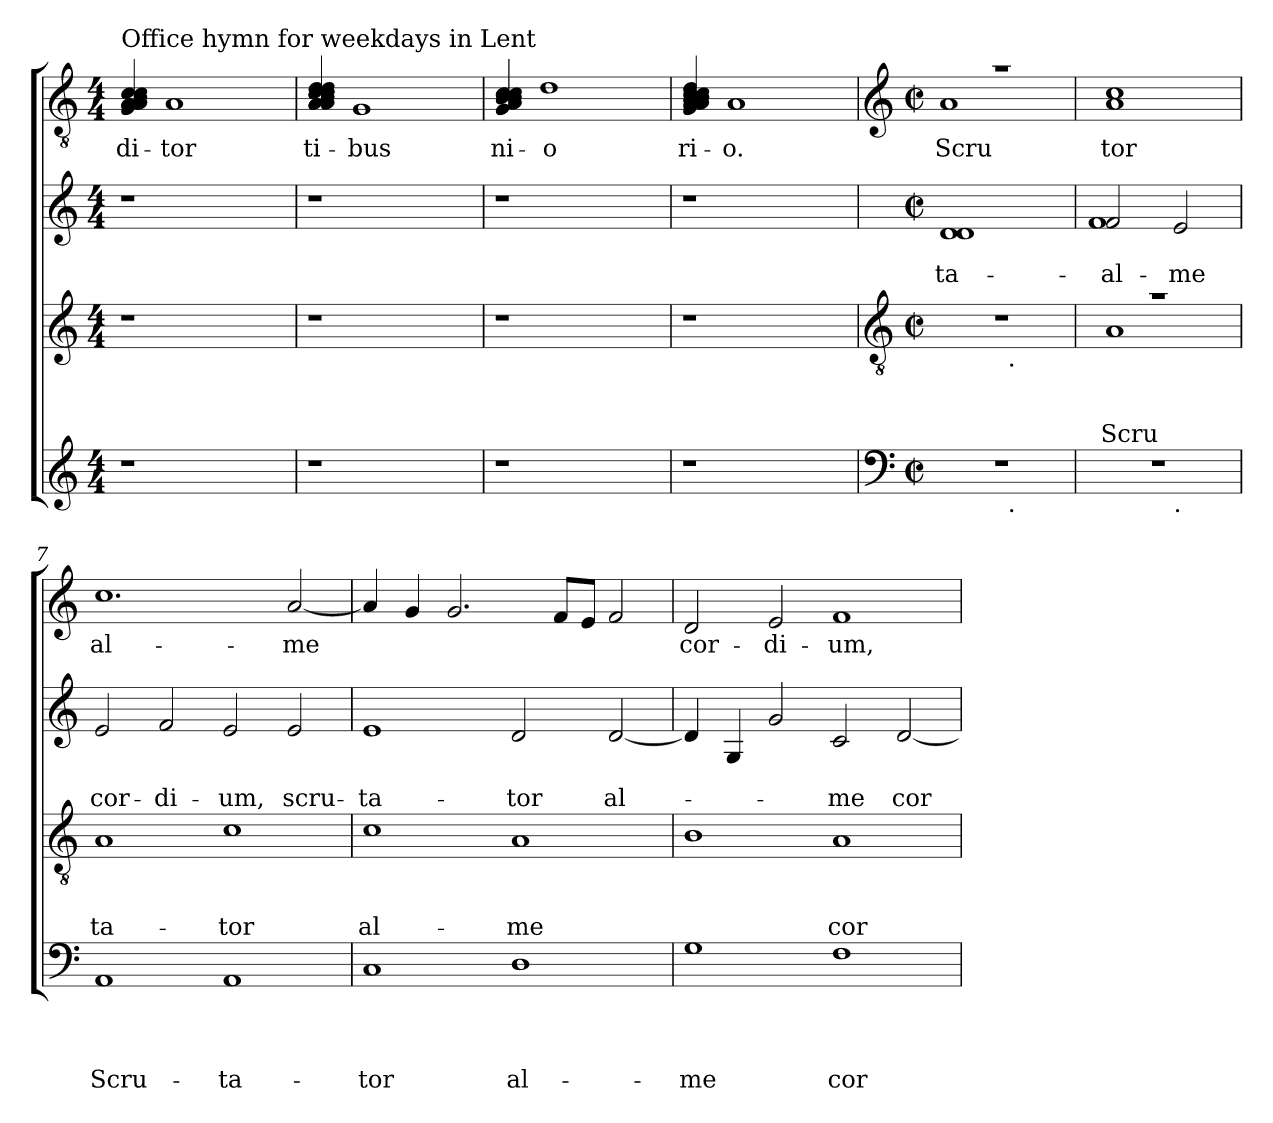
**kern	**text	**text	**text	**text	**kern	**text	**text	**text	**kern	**text	**text	**kern	**text
*part4	*part4	*part4	*part4	*part4	*part3	*part3	*part3	*part3	*part2	*part2	*part2	*part1	*part1
*staff4	*staff4	*staff4	*staff4	*staff4	*staff3	*staff3	*staff3	*staff3	*staff2	*staff2	*staff2	*staff1	*staff1
*clefG2	*	*	*	*	*clefG2	*	*	*	*clefG2	*	*	*clefGv2	*
*k[]	*	*	*	*	*k[]	*	*	*	*k[]	*	*	*k[]	*
*C:	*	*	*	*	*C:	*	*	*	*C:	*	*	*C:	*
*M4/4	*	*	*	*	*M4/4	*	*	*	*M4/4	*	*	*M4/4	*
=1	=1	=1	=1	=1	=1	=1	=1	=1	=1	=1	=1	=1	=1
!	!	!	!	!	!	!	!	!	!	!	!	!LO:TX:a:t=Office hymn for weekdays in Lent	!
!	!	!	!	!	!	!	!	!	!	!	!	!	!LO:LY:b
1r	.	.	.	.	1r	.	.	.	1r	.	.	(4G/ 4A/ 4A/ 4A/ 4A/ 4B/ 4c/ 4c/	-di-
!	!	!	!	!	!	!	!	!	!	!	!	!	!LO:LY:b
.	.	.	.	.	.	.	.	.	.	.	.	1A	-tor
4ryy	.	.	.	.	4ryy	.	.	.	4ryy	.	.	.	.
=2	=2	=2	=2	=2	=2	=2	=2	=2	=2	=2	=2	=2	=2
!	!	!	!	!	!	!	!	!	!	!	!	!	!LO:LY:b
1r	.	.	.	.	1r	.	.	.	1r	.	.	(4A/ 4A/ 4A/ 4B/ 4c/ 4c/ 4c/ 4c/ 4d/ 4d/	-ti-
!	!	!	!	!	!	!	!	!	!	!	!	!	!LO:LY:b
.	.	.	.	.	.	.	.	.	.	.	.	1G	-bus
4ryy	.	.	.	.	4ryy	.	.	.	4ryy	.	.	.	.
!!LO:LB:g=z
=3	=3	=3	=3	=3	=3	=3	=3	=3	=3	=3	=3	=3	=3
!	!	!	!	!	!	!	!	!	!	!	!	!	!LO:LY:b
1r	.	.	.	.	1r	.	.	.	1r	.	.	4G/ 4A/ 4B/ 4B/ 4c/ 4c/ 4c/	-ni-
!	!	!	!	!	!	!	!	!	!	!	!	!	!LO:LY:b
.	.	.	.	.	.	.	.	.	.	.	.	1d	-o
4ryy	.	.	.	.	4ryy	.	.	.	4ryy	.	.	.	.
=4	=4	=4	=4	=4	=4	=4	=4	=4	=4	=4	=4	=4	=4
!	!	!	!	!	!	!	!	!	!	!	!	!	!LO:LY:b
1r	.	.	.	.	1r	.	.	.	1r	.	.	(4G/ 4A/ 4A/ 4B/ 4B/ 4B/ 4c/ 4c/ 4d/	-ri-
!	!	!	!	!	!	!	!	!	!	!	!	!	!LO:LY:b
.	.	.	.	.	.	.	.	.	.	.	.	1A	-o.
4ryy	.	.	.	.	4ryy	.	.	.	4ryy	.	.	.	.
!!LO:LB:g=z
=5	=5	=5	=5	=5	=5	=5	=5	=5	=5	=5	=5	=5	=5
*clefF4	*	*	*	*	*clefGv2	*	*	*	*	*	*	*clefG2	*
*M2/2	*	*	*	*	*M2/2	*	*	*	*M2/2	*	*	*M2/2	*
*met(c|)	*	*	*	*	*met(c|)	*	*	*	*met(c|)	*	*	*met(c|)	*
!	!	!	!	!	!	!	!	!	!	!	!LO:LY:b	!	!LO:LY:b
*^	*	*	*	*	*^	*	*	*	*	*	*	*^	*
1r	2ryy	.	.	.	.	1r	2ryy	.	.	.	1d 1d	.	-ta-	1raa	1a	Scru-
!	!	!	!	!	!	!	!LO:TX:b:t=.	!	!	!	!	!	!	!	!	!
!	!LO:TX:b:t=.	!	!	!	!	!	!	!	!	!	!	!	!	!	!	!
.	2ryy	.	.	.	.	.	2ryy	.	.	.	.	.	.	.	.	.
=6	=6	=6	=6	=6	=6	=6	=6	=6	=6	=6	=6	=6	=6	=6	=6	=6
!	!	!	!	!	!	!	!	!	!	!LO:LY:b	!	!	!LO:LY:b	!	!	!
*	*	*	*	*	*	*	*	*	*	*	*^	*	*	*	*	*
!	!	!	!	!	!	!	!	!	!	!	!	!	!	!LO:LY:b	!	!	!LO:LY:b
*	*	*	*	*	*	*	*	*	*	*	*	*	*	*	*v	*v	*
1r	2ryy	.	.	.	.	1ra	1A	.	.	Scru-	2f/	1f	.	al-	1a 1cc	-tor
!	!LO:TX:b:t=.	!	!	!	!	!	!	!	!	!	!	!	!	!	!	!
!	!	!	!	!	!	!	!	!	!	!	!	!	!	!LO:LY:b	!	!
.	2ryy	.	.	.	.	.	.	.	.	.	2e/	.	.	me	.	.
*	*	*	*	*	*	*v	*v	*	*	*	*	*	*	*	*	*
*	*	*	*	*	*	*	*	*	*	*v	*v	*	*	*	*
=7	=7	=7	=7	=7	=7	=7	=7	=7	=7	=7	=7	=7	=7	=7
!	!	!	!	!	!LO:LY:b	!	!	!	!LO:LY:b	!	!	!LO:LY:b	!	!LO:LY:b
*v	*v	*	*	*	*	*	*	*	*	*	*	*	*	*
1AA	.	.	.	Scru-	1A	.	.	-ta-	2e/	.	-cor-	1.cc	al-
!	!	!	!	!	!	!	!	!	!	!	!LO:LY:b	!	!
.	.	.	.	.	.	.	.	.	2f/	.	-di-	.	.
!	!	!	!	!LO:LY:b	!	!	!	!LO:LY:b	!	!	!LO:LY:b	!	!
1AA	.	.	.	-ta-	1c	.	.	-tor	2e/	.	-um,	.	.
!	!	!	!	!	!	!	!	!	!	!	!LO:LY:b	!	!LO:LY:b
.	.	.	.	.	.	.	.	.	2e/	.	scru-	[<2a/	-me
=8	=8	=8	=8	=8	=8	=8	=8	=8	=8	=8	=8	=8	=8
!	!	!	!	!LO:LY:b	!	!	!	!LO:LY:b	!	!	!LO:LY:b	!	!
1C	.	.	.	-tor	1c	.	.	al-	1e	.	-ta-	4a/]	.
.	.	.	.	.	.	.	.	.	.	.	.	4g/	.
.	.	.	.	.	.	.	.	.	.	.	.	2.g/	.
!	!	!	!	!LO:LY:b	!	!	!	!LO:LY:b	!	!	!LO:LY:b	!	!
1D	.	.	.	al-	1A	.	.	-me	2d/	.	-tor	.	.
.	.	.	.	.	.	.	.	.	.	.	.	8f/L	.
.	.	.	.	.	.	.	.	.	.	.	.	8e/J	.
!	!	!	!	!	!	!	!	!	!	!	!LO:LY:b	!	!
.	.	.	.	.	.	.	.	.	[<2d/	.	al-	2f/	.
=9	=9	=9	=9	=9	=9	=9	=9	=9	=9	=9	=9	=9	=9
!	!	!	!	!LO:LY:b	!	!	!	!	!	!	!	!	!LO:LY:b
1G	.	.	.	-me	1B	.	.	.	4d/]	.	.	2d/	cor-
.	.	.	.	.	.	.	.	.	4G/	.	.	.	.
!	!	!	!	!	!	!	!	!	!	!	!	!	!LO:LY:b
.	.	.	.	.	.	.	.	.	2g/	.	.	2e/	-di-
!	!	!	!	!LO:LY:b	!	!	!	!LO:LY:b	!	!	!LO:LY:b	!	!LO:LY:b
1F	.	.	.	cor-	1A	.	.	cor-	2c/	.	-me	1f	-um,
!	!	!	!	!	!	!	!	!	!	!	!LO:LY:b	!	!
.	.	.	.	.	.	.	.	.	[<2d/	.	cor-	.	.
=	=	=	=	=	=	=	=	=	=	=	=	=	=
*-	*-	*-	*-	*-	*-	*-	*-	*-	*-	*-	*-	*-	*-
